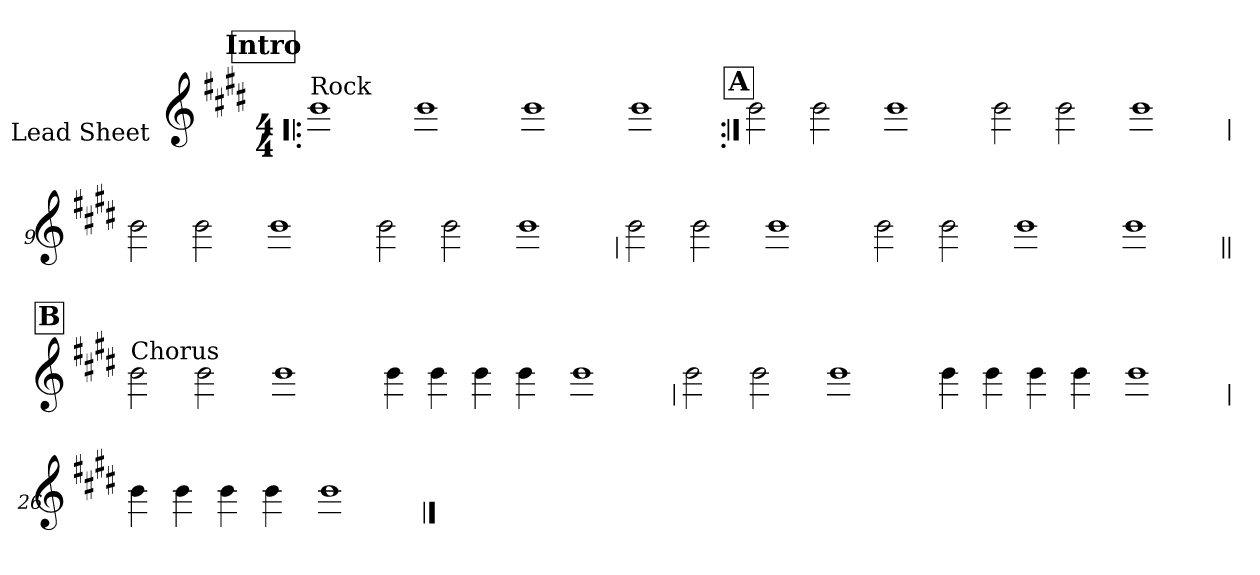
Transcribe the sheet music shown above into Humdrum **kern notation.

**kern
*part1
*staff1
*I"Lead Sheet
*stria0
*clefG2
*k[f#c#g#d#]
*E:
*M4/4
*MM70
!!LO:REH:place=s1:a:t=Intro
=1!|:
!LO:TX:a:t=Rock
1b
=2-
1b
=3-
1b
=4-
1b
!!LO:LB:g=z
!!LO:REH:place=s1:a:t=A
=5:|!
2b
2b
=6-
1b
=7-
2b
2b
=8-
1b
!!LO:LB:g=z
=9
2b
2b
=10-
1b
=11-
2b
2b
=12-
1b
!!LO:LB:g=z
=13
2b
2b
=14-
1b
=15-
2b
2b
=16-
1b
=17-
1b
!!LO:LB:g=z
!!LO:REH:place=s1:a:t=B
=18||
!LO:TX:a:t=Chorus
2b
2b
=19-
1b
=20-
4b
4b
4b
4b
=21-
1b
!!LO:LB:g=z
=22
2b
2b
=23-
1b
=24-
4b
4b
4b
4b
=25-
1b
!!LO:LB:g=z
=26
4b
4b
4b
4b
=27-
1b
==
*-
